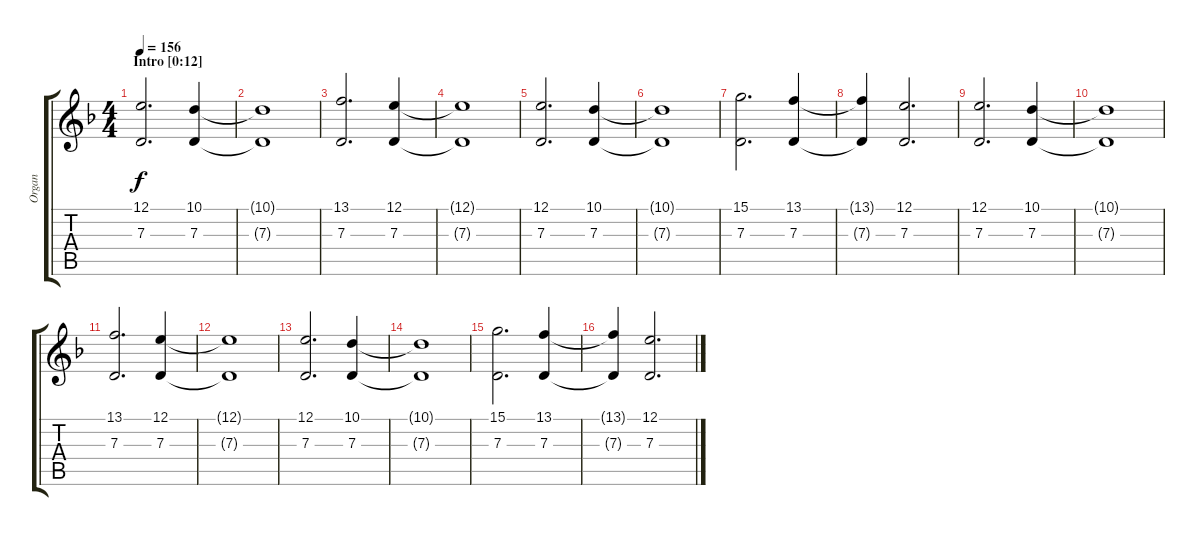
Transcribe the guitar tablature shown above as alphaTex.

\track ("Organ" "Organ") {instrument churchorgan}
\staff {score tabs}
\tuning (E4 B3 G3 D3 A2 E2) {hide}
\ts (4 4)
\section ("" "Intro [0:12]")
\tempo 156
\clef g2
\ks dminor
(12.1 7.3).2{d dy f instrument churchorgan} (10.1 7.3).4 |
(10.1{t} 7.3{t}).1 |
(13.1 7.3).2{d} (12.1 7.3).4 |
(12.1{t} 7.3{t}).1 |
(12.1 7.3).2{d} (10.1 7.3).4 |
(10.1{t} 7.3{t}).1 |
(15.1 7.3).2{d} (13.1 7.3).4 |
(13.1{t} 7.3{t}).4 (12.1 7.3).2{d} |
(12.1 7.3).2{d} (10.1 7.3).4 |
(10.1{t} 7.3{t}).1 |
(13.1 7.3).2{d} (12.1 7.3).4 |
(12.1{t} 7.3{t}).1 |
(12.1 7.3).2{d} (10.1 7.3).4 |
(10.1{t} 7.3{t}).1 |
(15.1 7.3).2{d} (13.1 7.3).4 |
(13.1{t} 7.3{t}).4 (12.1 7.3).2{d}
